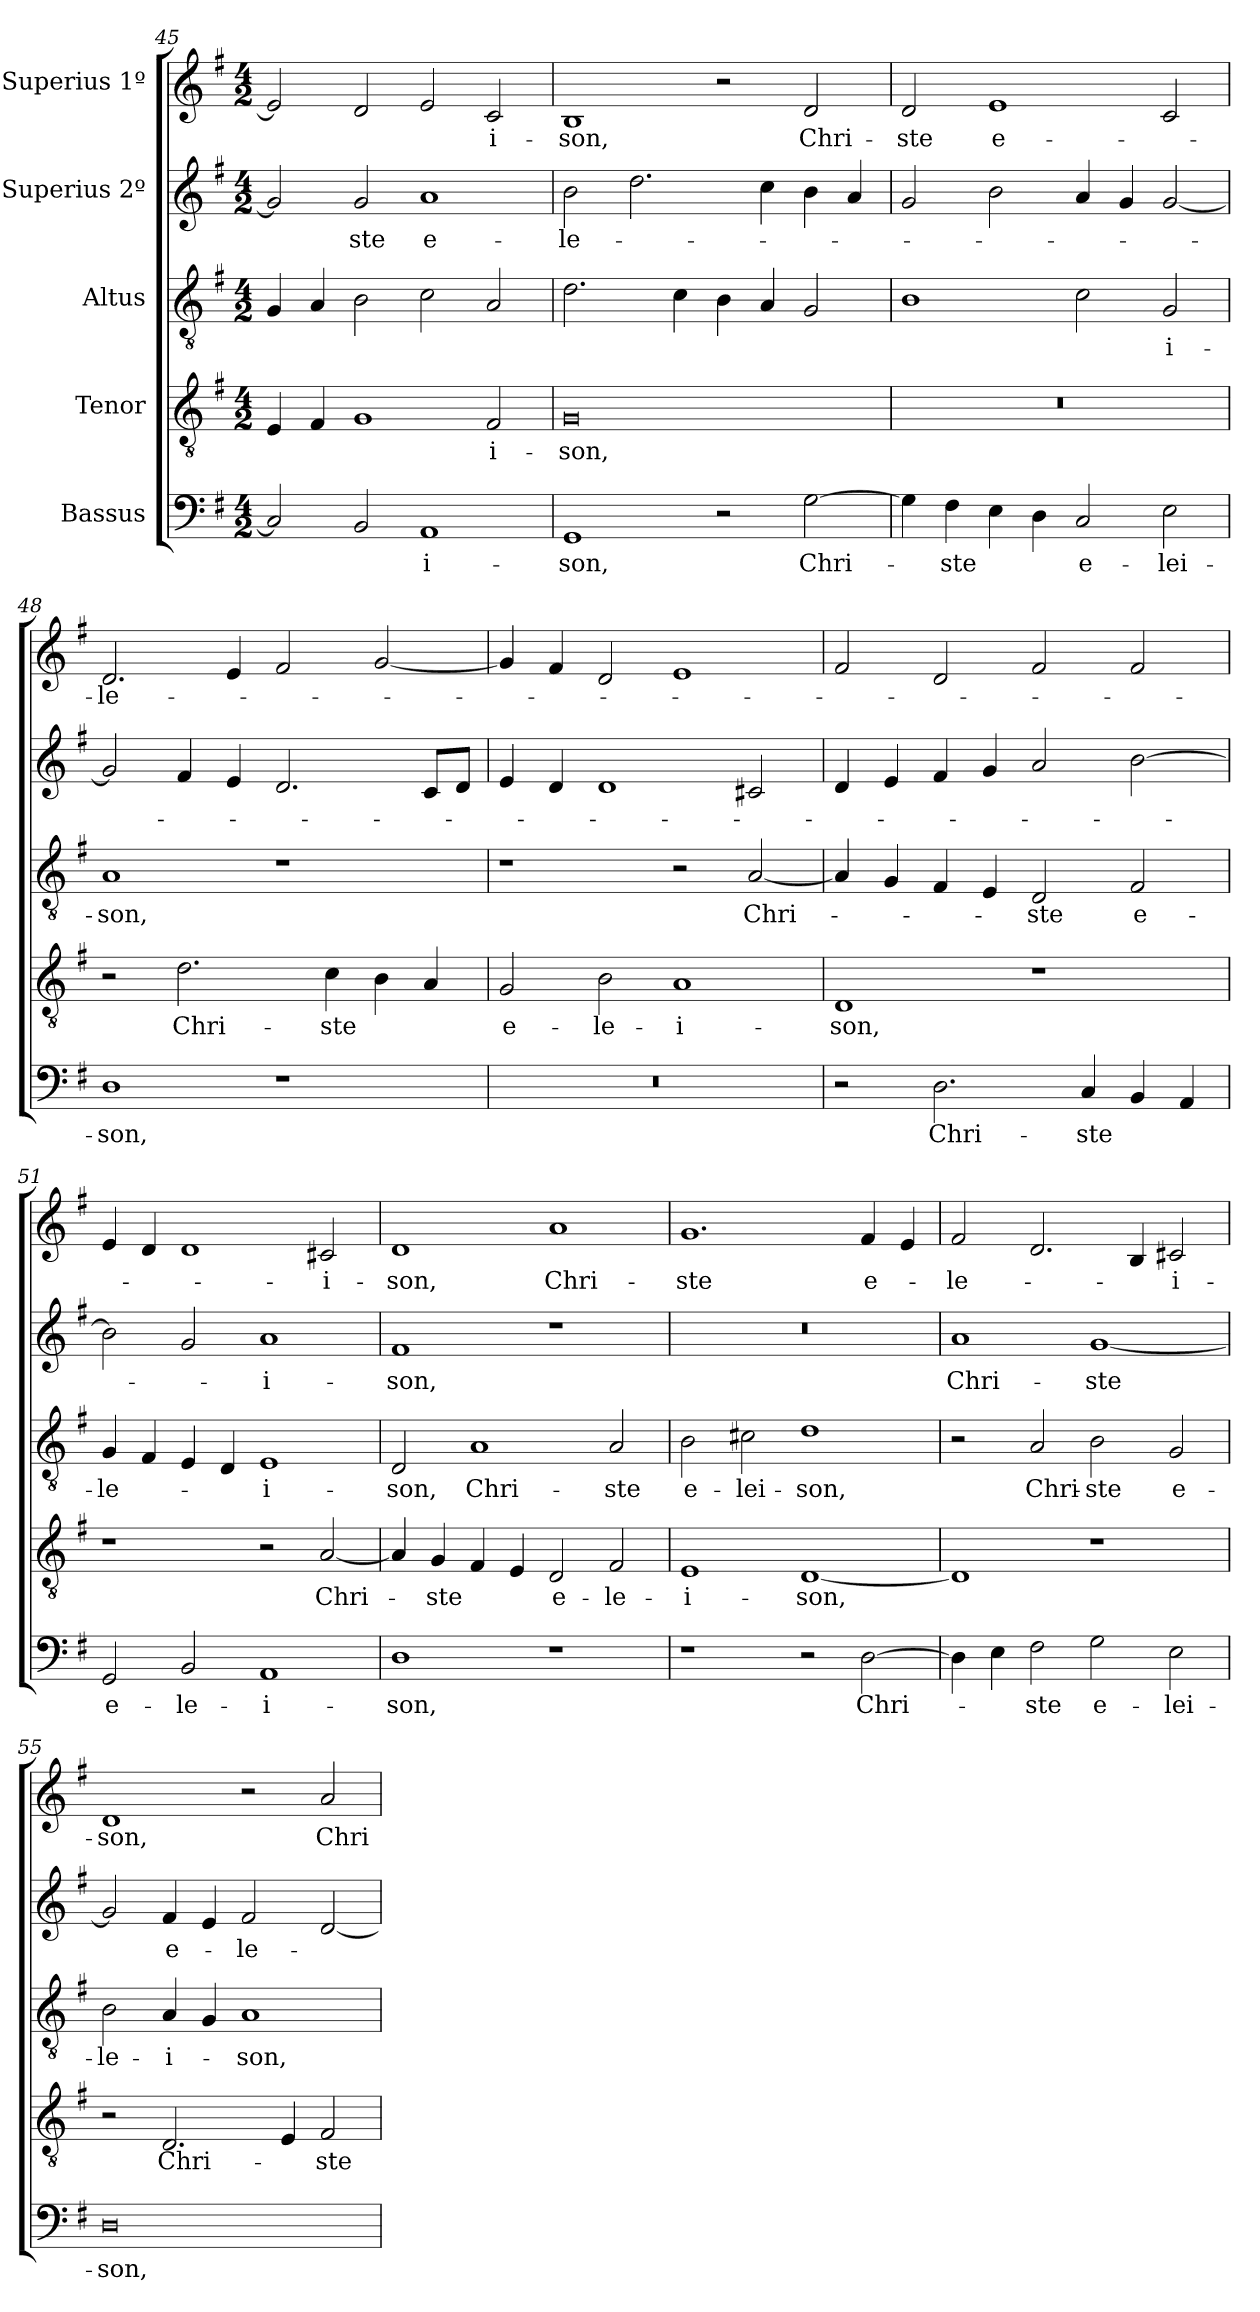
**kern	**text	**kern	**text	**kern	**text	**kern	**text	**kern	**text
*part5	*part5	*part4	*part4	*part3	*part3	*part2	*part2	*part1	*part1
*staff5	*staff5	*staff4	*staff4	*staff3	*staff3	*staff2	*staff2	*staff1	*staff1
*I"Bassus	*	*I"Tenor	*	*I"Altus	*	*I"Superius 2º	*	*I"Superius 1º	*
*clefF4	*	*clefGv2	*	*clefGv2	*	*clefG2	*	*clefG2	*
*k[f#]	*	*k[f#]	*	*k[f#]	*	*k[f#]	*	*k[f#]	*
*M4/2	*	*M4/2	*	*M4/2	*	*M4/2	*	*M4/2	*
=45	=45	=45	=45	=45	=45	=45	=45	=45	=45
2C/]	.	4E/	.	4G/	.	2g/]	.	2e/]	.
.	.	4F#/	.	4A/	.	.	.	.	.
2BB/	.	1G/	.	2B\	.	2g/	-ste	2d/	.
1AA/	-i-	.	.	2c\	.	1a/	e-	2e/	.
.	.	2F#/	-i-	2A/	.	.	.	2c/	-i-
=46	=46	=46	=46	=46	=46	=46	=46	=46	=46
1GG/	-son,	0G/	-son,	2.d\	.	2b\	-le-	1B/	-son,
.	.	.	.	.	.	2.dd\	.	.	.
.	.	.	.	4c\	.	.	.	.	.
2r	.	.	.	4B\	.	.	.	2r	.
.	.	.	.	4A/	.	4cc\	.	.	.
[2G\	Chri-	.	.	2G/	.	4b\	.	2d/	Chri-
.	.	.	.	.	.	4a/	.	.	.
=47	=47	=47	=47	=47	=47	=47	=47	=47	=47
4G\]	.	0r	.	1B\	.	2g/	.	2d/	-ste
4F#\	-ste	.	.	.	.	.	.	.	.
4E\	.	.	.	.	.	2b\	.	1e/	e-
4D\	.	.	.	.	.	.	.	.	.
2C/	e-	.	.	2c\	.	4a/	.	.	.
.	.	.	.	.	.	4g/	.	.	.
2E\	-lei-	.	.	2G/	-i-	[2g/	.	2c/	.
=48	=48	=48	=48	=48	=48	=48	=48	=48	=48
1D\	-son,	2r	.	1A/	-son,	2g/]	.	2.d/	-le-
.	.	2.d\	Chri-	.	.	4f#/	.	.	.
.	.	.	.	.	.	4e/	.	4e/	.
1r	.	.	.	1r	.	2.d/	.	2f#/	.
.	.	4c\	-ste	.	.	.	.	.	.
.	.	4B\	.	.	.	.	.	[2g/	.
.	.	4A/	.	.	.	8c/L	.	.	.
.	.	.	.	.	.	8d/J	.	.	.
=49	=49	=49	=49	=49	=49	=49	=49	=49	=49
0r	.	2G/	e-	1r	.	4e/	.	4g/]	.
.	.	.	.	.	.	4d/	.	4f#/	.
.	.	2B\	-le-	.	.	1d/	.	2d/	.
.	.	1A/	-i-	2r	.	.	.	1e/	.
.	.	.	.	[2A/	Chri-	2c#X/	.	.	.
=50	=50	=50	=50	=50	=50	=50	=50	=50	=50
2r	.	1D/	-son,	4A/]	.	4d/	.	2f#/	.
.	.	.	.	4G/	.	4e/	.	.	.
2.D\	Chri-	.	.	4F#/	.	4f#/	.	2d/	.
.	.	.	.	4E/	.	4g/	.	.	.
.	.	1r	.	2D/	-ste	2a/	.	2f#/	.
4C/	-ste	.	.	.	.	.	.	.	.
4BB/	.	.	.	2F#/	e-	[2b\	.	2f#/	.
4AA/	.	.	.	.	.	.	.	.	.
=51	=51	=51	=51	=51	=51	=51	=51	=51	=51
2GG/	e-	1r	.	4G/	-le-	2b\]	.	4e/	.
.	.	.	.	4F#/	.	.	.	4d/	.
2BB/	-le-	.	.	4E/	.	2g/	.	1d/	.
.	.	.	.	4D/	.	.	.	.	.
1AA/	-i-	2r	.	1E/	-i-	1a/	-i-	.	.
.	.	[2A/	Chri-	.	.	.	.	2c#X/	-i-
=52	=52	=52	=52	=52	=52	=52	=52	=52	=52
1D\	-son,	4A/]	.	2D/	-son,	1f#/	-son,	1d/	-son,
.	.	4G/	-ste	.	.	.	.	.	.
.	.	4F#/	.	1A/	Chri-	.	.	.	.
.	.	4E/	.	.	.	.	.	.	.
1r	.	2D/	e-	.	.	1r	.	1a/	Chri-
.	.	2F#/	-le-	2A/	-ste	.	.	.	.
=53	=53	=53	=53	=53	=53	=53	=53	=53	=53
1r	.	1E/	-i-	2B\	e-	0r	.	1.g/	-ste
.	.	.	.	2c#X\	-lei-	.	.	.	.
2r	.	[1D/	-son,	1d\	-son,	.	.	.	.
[2D\	Chri-	.	.	.	.	.	.	4f#/	e-
.	.	.	.	.	.	.	.	4e/	.
=54	=54	=54	=54	=54	=54	=54	=54	=54	=54
4D\]	.	1D/]	.	2r	.	1a/	Chri-	2f#/	-le-
4E\	.	.	.	.	.	.	.	.	.
2F#\	-ste	.	.	2A/	Chri-	.	.	2.d/	.
2G\	e-	1r	.	2B\	-ste	[1g/	-ste	.	.
.	.	.	.	.	.	.	.	4B/	.
2E\	-lei-	.	.	2G/	e-	.	.	2c#X/	-i-
=55	=55	=55	=55	=55	=55	=55	=55	=55	=55
0D\	-son,	2r	.	2B\	-le-	2g/]	.	1d/	-son,
.	.	2.D/	Chri-	4A/	-i-	4f#/	e-	.	.
.	.	.	.	4G/	.	4e/	.	.	.
.	.	.	.	1A/	-son,	2f#/	-le-	2r	.
.	.	4E/	.	.	.	.	.	.	.
.	.	2F#/	-ste	.	.	[2d/	.	2a/	Chri-
=	=	=	=	=	=	=	=	=	=
*-	*-	*-	*-	*-	*-	*-	*-	*-	*-
